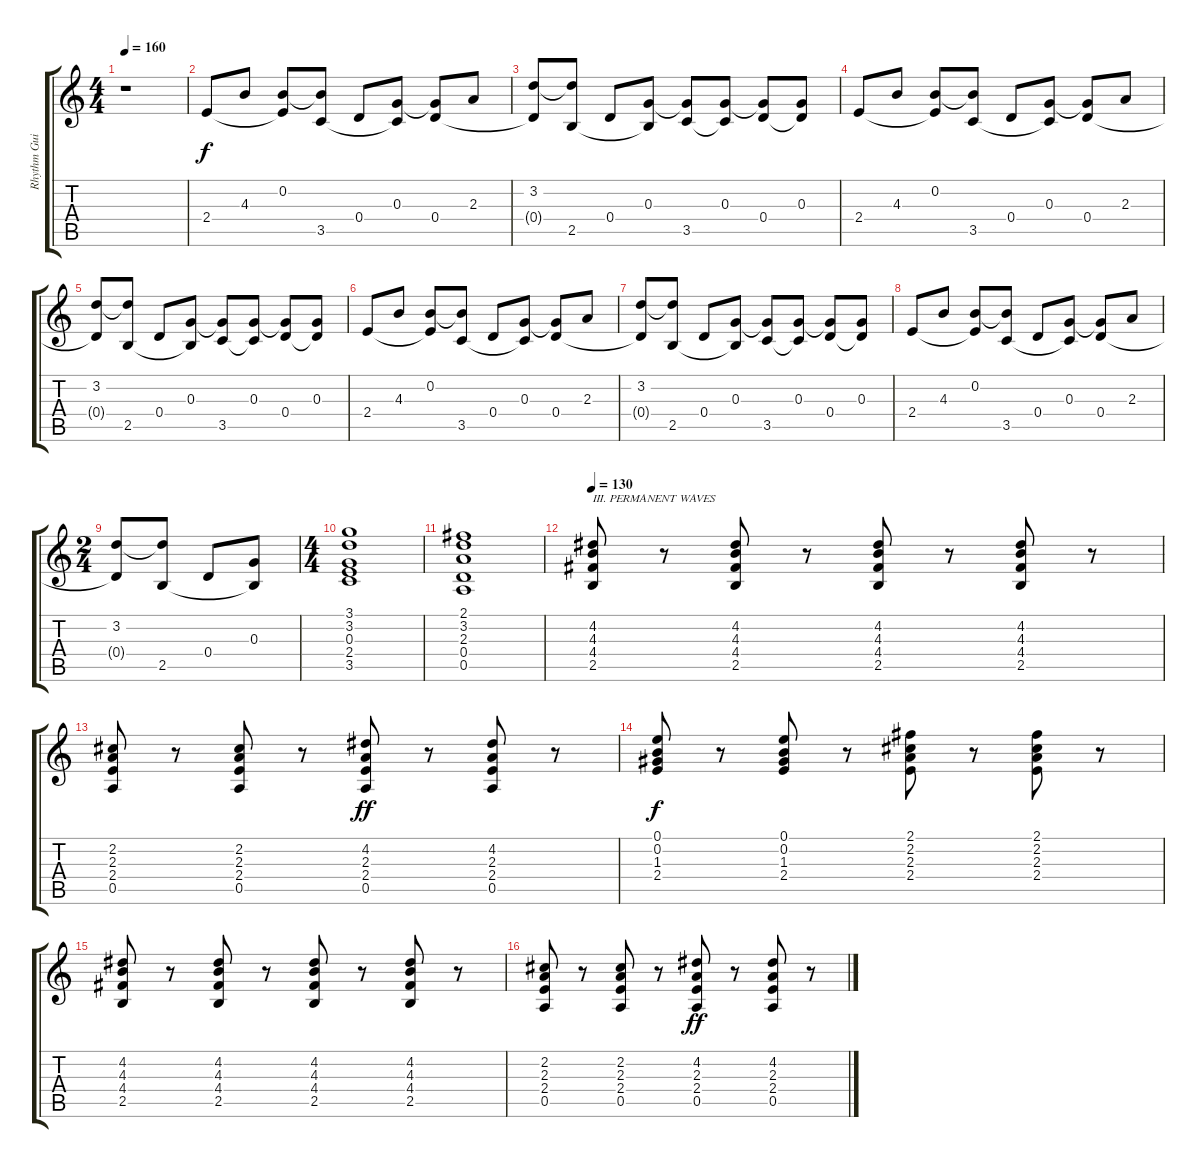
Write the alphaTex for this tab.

\track ("Rhythm Guitar 1" "Rhythm Gui") {instrument distortionguitar}
\staff {score tabs}
\tuning (E4 B3 G3 D3 A2 E2) {hide}
\ts (4 4)
\tempo 160
\clef g2
\ks c
r.1{dy ff} |
2.4.8{dy f volume 14 balance 5} 4.3.8 (0.2 2.4{t}).8 (0.2{t} 3.5).8 0.4.8 (0.3 3.5{t}).8 (0.3{t} 0.4).8 2.3.8 |
(3.2 0.4{t}).8 (3.2{t} 2.5).8 0.4.8 (0.3 2.5{t}).8 (0.3{t} 3.5).8 (0.3 3.5{t}).8 (0.3{t} 0.4).8 (0.3 0.4{t}).8 |
2.4.8 4.3.8 (0.2 2.4{t}).8 (0.2{t} 3.5).8 0.4.8 (0.3 3.5{t}).8 (0.3{t} 0.4).8 2.3.8 |
(3.2 0.4{t}).8 (3.2{t} 2.5).8 0.4.8 (0.3 2.5{t}).8 (0.3{t} 3.5).8 (0.3 3.5{t}).8 (0.3{t} 0.4).8 (0.3 0.4{t}).8 |
2.4.8 4.3.8 (0.2 2.4{t}).8 (0.2{t} 3.5).8 0.4.8 (0.3 3.5{t}).8 (0.3{t} 0.4).8 2.3.8 |
(3.2 0.4{t}).8 (3.2{t} 2.5).8 0.4.8 (0.3 2.5{t}).8 (0.3{t} 3.5).8 (0.3 3.5{t}).8 (0.3{t} 0.4).8 (0.3 0.4{t}).8 |
2.4.8 4.3.8 (0.2 2.4{t}).8 (0.2{t} 3.5).8 0.4.8 (0.3 3.5{t}).8 (0.3{t} 0.4).8 2.3.8 |
\ts (2 4)
(3.2 0.4{t}).8 (3.2{t} 2.5).8 0.4.8 (0.3 2.5{t}).8 |
\ts (4 4)
(3.1 3.2 0.3 2.4 3.5).1{volume 14 balance 5} |
(2.1 3.2 2.3 0.4 0.5).1 |
\tempo 130
(4.2 4.3 4.4 2.5).8{txt "III. PERMANENT WAVES"} r.8 (4.2 4.3 4.4 2.5).8 r.8 (4.2 4.3 4.4 2.5).8 r.8 (4.2 4.3 4.4 2.5).8 r.8 |
(2.2 2.3 2.4 0.5).8 r.8 (2.2 2.3 2.4 0.5).8 r.8 (4.2 2.3 2.4 0.5).8{dy ff} r.8 (4.2 2.3 2.4 0.5).8 r.8 |
(0.1 0.2 1.3 2.4).8{dy f} r.8 (0.1 0.2 1.3 2.4).8 r.8 (2.1 2.2 2.3 2.4).8 r.8 (2.1 2.2 2.3 2.4).8 r.8 |
(4.2 4.3 4.4 2.5).8 r.8 (4.2 4.3 4.4 2.5).8 r.8 (4.2 4.3 4.4 2.5).8 r.8 (4.2 4.3 4.4 2.5).8 r.8 |
(2.2 2.3 2.4 0.5).8 r.8 (2.2 2.3 2.4 0.5).8 r.8 (4.2 2.3 2.4 0.5).8{dy ff} r.8 (4.2 2.3 2.4 0.5).8 r.8
